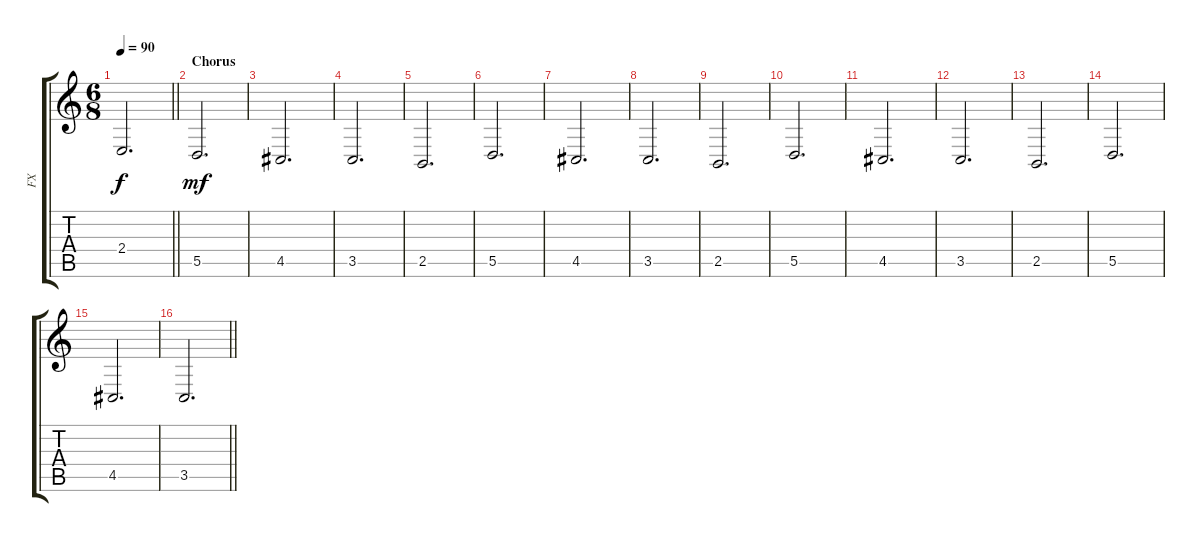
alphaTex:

\track ("FX" "FX") {instrument stringensemble1}
\staff {score tabs}
\tuning (E4 B3 G3 D3 A2 E2) {hide}
\ts (6 8)
\tempo 90
\clef g2
\barLineRight lightlight
\ks c
2.4.2{d dy f} |
\section ("" "Chorus")
5.5.2{d dy mf} |
4.5.2{d} |
3.5.2{d} |
2.5.2{d} |
5.5.2{d} |
4.5.2{d} |
3.5.2{d} |
2.5.2{d} |
5.5.2{d} |
4.5.2{d} |
3.5.2{d} |
2.5.2{d} |
5.5.2{d} |
4.5.2{d} |
\barLineRight lightlight
3.5.2{d}
